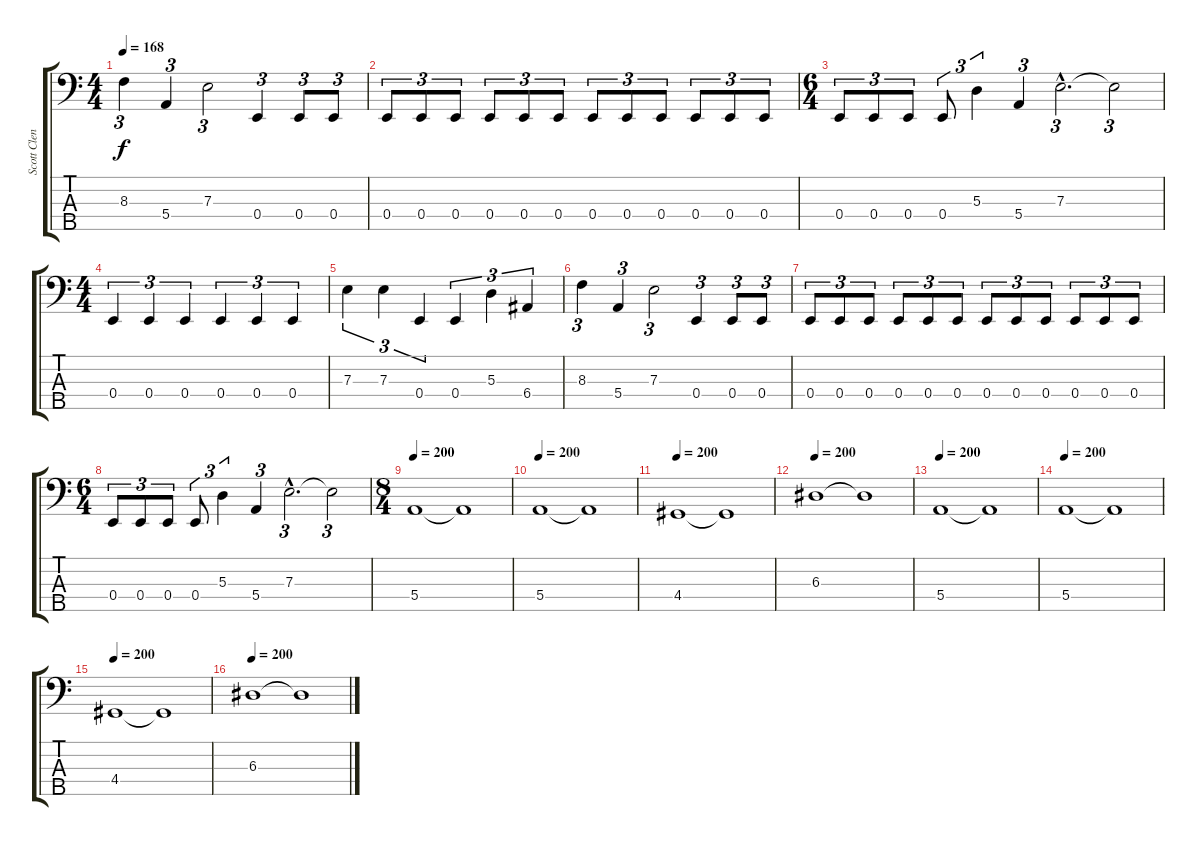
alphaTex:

\track ("Scott Clendenin" "Scott Clen") {instrument electricbassfinger}
\staff {score tabs}
\tuning (G2 D2 A1 E1 B0) {hide}
\ts (4 4)
\tempo 168
\clef f4
\ks c
8.3.4{tu (3 2) dy f} 5.4.4{tu (3 2)} 7.3.2{tu (3 2)} 0.4.4{tu (3 2)} 0.4.8{tu (3 2)} 0.4.8{tu (3 2)} |
0.4.8{tu (3 2)} 0.4.8{tu (3 2)} 0.4.8{tu (3 2)} 0.4.8{tu (3 2)} 0.4.8{tu (3 2)} 0.4.8{tu (3 2)} 0.4.8{tu (3 2)} 0.4.8{tu (3 2)} 0.4.8{tu (3 2)} 0.4.8{tu (3 2)} 0.4.8{tu (3 2)} 0.4.8{tu (3 2)} |
\ts (6 4)
0.4.8{tu (3 2)} 0.4.8{tu (3 2)} 0.4.8{tu (3 2)} 0.4.8{tu (3 2)} 5.3.4{tu (3 2)} 5.4.4{tu (3 2)} 7.3{hac}.2{d tu (3 2)} 7.3{t}.2{tu (3 2)} |
\ts (4 4)
0.4.4{tu (3 2)} 0.4.4{tu (3 2)} 0.4.4{tu (3 2)} 0.4.4{tu (3 2)} 0.4.4{tu (3 2)} 0.4.4{tu (3 2)} |
7.3.4{tu (3 2)} 7.3.4{tu (3 2)} 0.4.4{tu (3 2)} 0.4.4{tu (3 2)} 5.3.4{tu (3 2)} 6.4.4{tu (3 2)} |
8.3.4{tu (3 2)} 5.4.4{tu (3 2)} 7.3.2{tu (3 2)} 0.4.4{tu (3 2)} 0.4.8{tu (3 2)} 0.4.8{tu (3 2)} |
0.4.8{tu (3 2)} 0.4.8{tu (3 2)} 0.4.8{tu (3 2)} 0.4.8{tu (3 2)} 0.4.8{tu (3 2)} 0.4.8{tu (3 2)} 0.4.8{tu (3 2)} 0.4.8{tu (3 2)} 0.4.8{tu (3 2)} 0.4.8{tu (3 2)} 0.4.8{tu (3 2)} 0.4.8{tu (3 2)} |
\ts (6 4)
0.4.8{tu (3 2)} 0.4.8{tu (3 2)} 0.4.8{tu (3 2)} 0.4.8{tu (3 2)} 5.3.4{tu (3 2)} 5.4.4{tu (3 2)} 7.3{hac}.2{d tu (3 2)} 7.3{t}.2{tu (3 2)} |
\ts (8 4)
\tempo 200
5.4.1 5.4{t}.1 |
\tempo 200
5.4.1 5.4{t}.1 |
\tempo 200
4.4.1 4.4{t}.1 |
\tempo 200
6.3.1 6.3{t}.1 |
\tempo 200
5.4.1 5.4{t}.1 |
\tempo 200
5.4.1 5.4{t}.1 |
\tempo 200
4.4.1 4.4{t}.1 |
\tempo 200
6.3.1 6.3{t}.1
